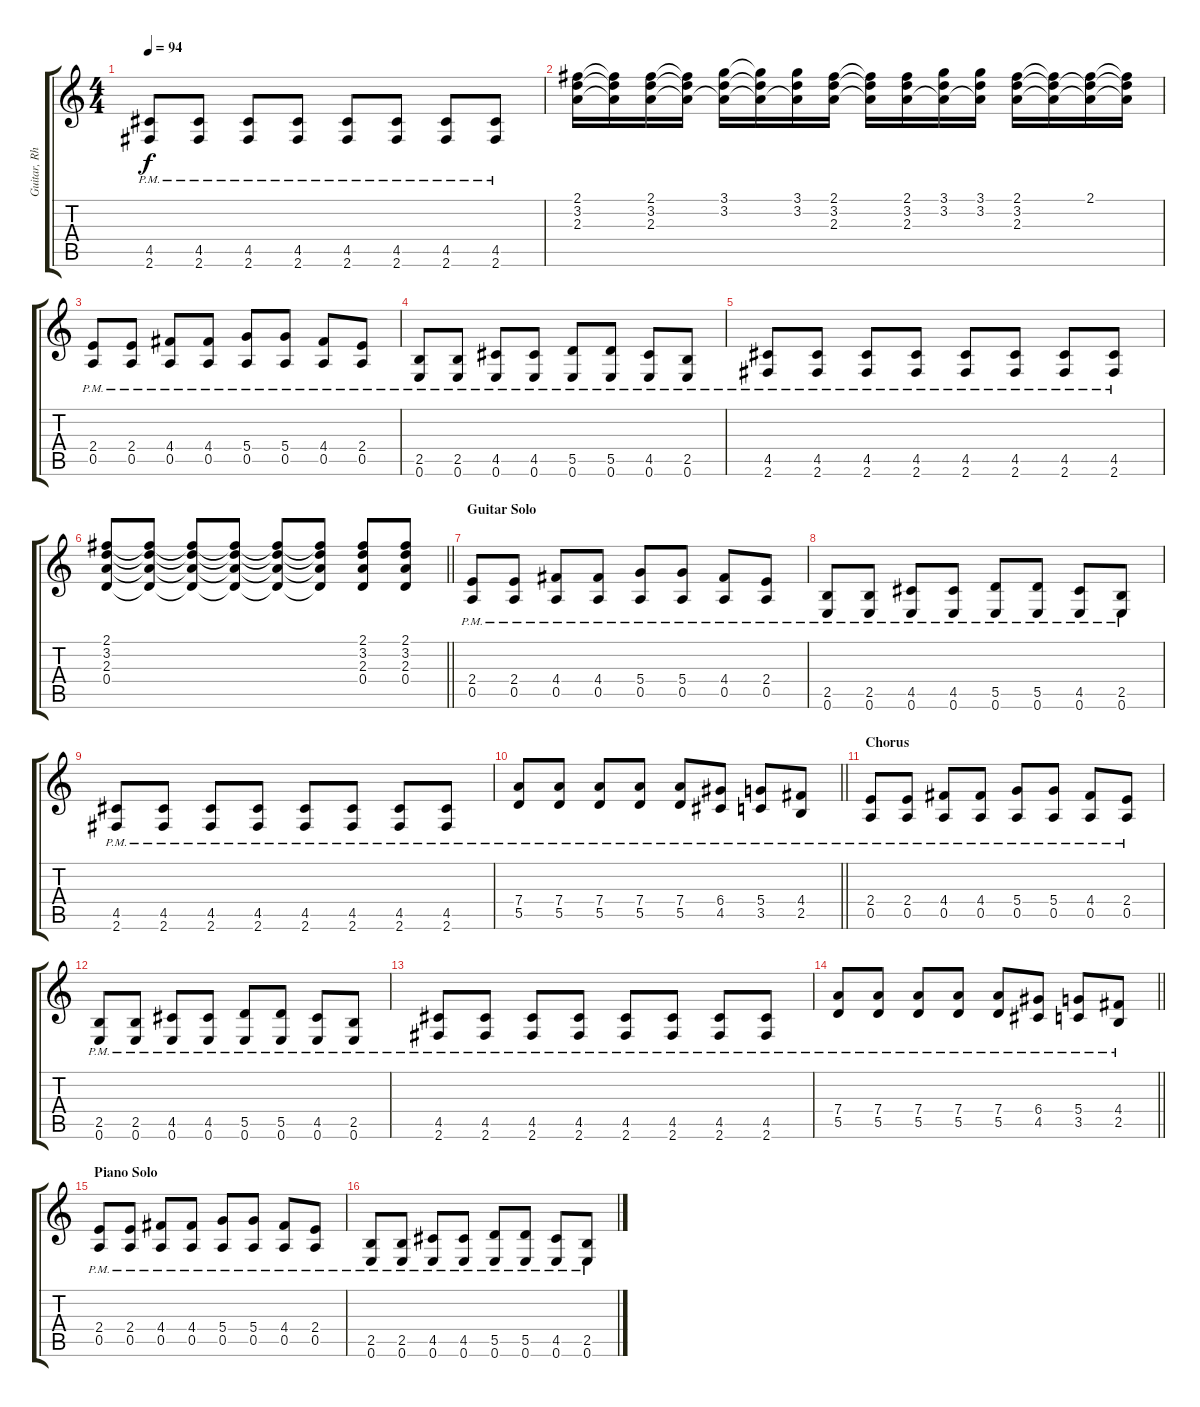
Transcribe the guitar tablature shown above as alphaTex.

\track ("Guitar, Rhythm" "Guitar, Rh") {instrument overdrivenguitar}
\staff {score tabs}
\tuning (E4 B3 G3 D3 A2 E2) {hide}
\ts (4 4)
\tempo 94
\clef g2
\ks c
(4.5{pm} 2.6{pm}).8{dy f} (4.5{pm} 2.6{pm}).8 (4.5{pm} 2.6{pm}).8 (4.5{pm} 2.6{pm}).8 (4.5{pm} 2.6{pm}).8 (4.5{pm} 2.6{pm}).8 (4.5{pm} 2.6{pm}).8 (4.5{pm} 2.6{pm}).8 |
(2.1 3.2 2.3).16 (2.1{t} 3.2{t} 2.3{t}).16 (2.1 3.2 2.3).16 (2.1{t} 3.2{t} 2.3{t}).16 (3.1 3.2 2.3{t}).16 (3.1{t} 3.2{t} 2.3{t}).16 (3.1 3.2 2.3{t}).16 (2.1 3.2 2.3).16 (2.1{t} 3.2{t} 2.3{t}).16 (2.1 3.2 2.3).16 (3.1 3.2 2.3{t}).16 (3.1 3.2 2.3{t}).16 (2.1 3.2 2.3).16 (2.1{t} 3.2{t} 2.3{t}).16 (2.1 3.2{t} 2.3{t}).16 (2.1{t} 3.2{t} 2.3{t}).16 |
(2.4{pm} 0.5{pm}).8 (2.4{pm} 0.5{pm}).8 (4.4{pm} 0.5{pm}).8 (4.4{pm} 0.5{pm}).8 (5.4{pm} 0.5{pm}).8 (5.4{pm} 0.5{pm}).8 (4.4{pm} 0.5{pm}).8 (2.4{pm} 0.5{pm}).8 |
(2.5{pm} 0.6{pm}).8 (2.5{pm} 0.6{pm}).8 (4.5{pm} 0.6{pm}).8 (4.5{pm} 0.6{pm}).8 (5.5{pm} 0.6{pm}).8 (5.5{pm} 0.6{pm}).8 (4.5{pm} 0.6{pm}).8 (2.5{pm} 0.6{pm}).8 |
(4.5{pm} 2.6{pm}).8 (4.5{pm} 2.6{pm}).8 (4.5{pm} 2.6{pm}).8 (4.5{pm} 2.6{pm}).8 (4.5{pm} 2.6{pm}).8 (4.5{pm} 2.6{pm}).8 (4.5{pm} 2.6{pm}).8 (4.5{pm} 2.6{pm}).8 |
\barLineRight lightlight
(2.1 3.2 2.3 0.4).8 (2.1{t} 3.2{t} 2.3{t} 0.4{t}).8 (2.1{t} 3.2{t} 2.3{t} 0.4{t}).8 (2.1{t} 3.2{t} 2.3{t} 0.4{t}).8 (2.1{t} 3.2{t} 2.3{t} 0.4{t}).8 (2.1{t} 3.2{t} 2.3{t} 0.4{t}).8 (2.1 3.2 2.3 0.4).8 (2.1 3.2 2.3 0.4).8 |
\section ("" "Guitar Solo")
(2.4{pm} 0.5{pm}).8 (2.4{pm} 0.5{pm}).8 (4.4{pm} 0.5{pm}).8 (4.4{pm} 0.5{pm}).8 (5.4{pm} 0.5{pm}).8 (5.4{pm} 0.5{pm}).8 (4.4{pm} 0.5{pm}).8 (2.4{pm} 0.5{pm}).8 |
(2.5{pm} 0.6{pm}).8 (2.5{pm} 0.6{pm}).8 (4.5{pm} 0.6{pm}).8 (4.5{pm} 0.6{pm}).8 (5.5{pm} 0.6{pm}).8 (5.5{pm} 0.6{pm}).8 (4.5{pm} 0.6{pm}).8 (2.5{pm} 0.6{pm}).8 |
(4.5{pm} 2.6{pm}).8 (4.5{pm} 2.6{pm}).8 (4.5{pm} 2.6{pm}).8 (4.5{pm} 2.6{pm}).8 (4.5{pm} 2.6{pm}).8 (4.5{pm} 2.6{pm}).8 (4.5{pm} 2.6{pm}).8 (4.5{pm} 2.6{pm}).8 |
\barLineRight lightlight
(7.4{pm} 5.5{pm}).8 (7.4{pm} 5.5{pm}).8 (7.4{pm} 5.5{pm}).8 (7.4{pm} 5.5{pm}).8 (7.4{pm} 5.5{pm}).8 (6.4{pm} 4.5{pm}).8 (5.4{pm} 3.5{pm}).8 (4.4{pm} 2.5{pm}).8 |
\section ("" "Chorus")
(2.4{pm} 0.5{pm}).8 (2.4{pm} 0.5{pm}).8 (4.4{pm} 0.5{pm}).8 (4.4{pm} 0.5{pm}).8 (5.4{pm} 0.5{pm}).8 (5.4{pm} 0.5{pm}).8 (4.4{pm} 0.5{pm}).8 (2.4{pm} 0.5{pm}).8 |
(2.5{pm} 0.6{pm}).8 (2.5{pm} 0.6{pm}).8 (4.5{pm} 0.6{pm}).8 (4.5{pm} 0.6{pm}).8 (5.5{pm} 0.6{pm}).8 (5.5{pm} 0.6{pm}).8 (4.5{pm} 0.6{pm}).8 (2.5{pm} 0.6{pm}).8 |
(4.5{pm} 2.6{pm}).8 (4.5{pm} 2.6{pm}).8 (4.5{pm} 2.6{pm}).8 (4.5{pm} 2.6{pm}).8 (4.5{pm} 2.6{pm}).8 (4.5{pm} 2.6{pm}).8 (4.5{pm} 2.6{pm}).8 (4.5{pm} 2.6{pm}).8 |
\barLineRight lightlight
(7.4{pm} 5.5{pm}).8 (7.4{pm} 5.5{pm}).8 (7.4{pm} 5.5{pm}).8 (7.4{pm} 5.5{pm}).8 (7.4{pm} 5.5{pm}).8 (6.4{pm} 4.5{pm}).8 (5.4{pm} 3.5{pm}).8 (4.4{pm} 2.5{pm}).8 |
\section ("" "Piano Solo")
(2.4{pm} 0.5{pm}).8 (2.4{pm} 0.5{pm}).8 (4.4{pm} 0.5{pm}).8 (4.4{pm} 0.5{pm}).8 (5.4{pm} 0.5{pm}).8 (5.4{pm} 0.5{pm}).8 (4.4{pm} 0.5{pm}).8 (2.4{pm} 0.5{pm}).8 |
(2.5{pm} 0.6{pm}).8 (2.5{pm} 0.6{pm}).8 (4.5{pm} 0.6{pm}).8 (4.5{pm} 0.6{pm}).8 (5.5{pm} 0.6{pm}).8 (5.5{pm} 0.6{pm}).8 (4.5{pm} 0.6{pm}).8 (2.5{pm} 0.6{pm}).8
